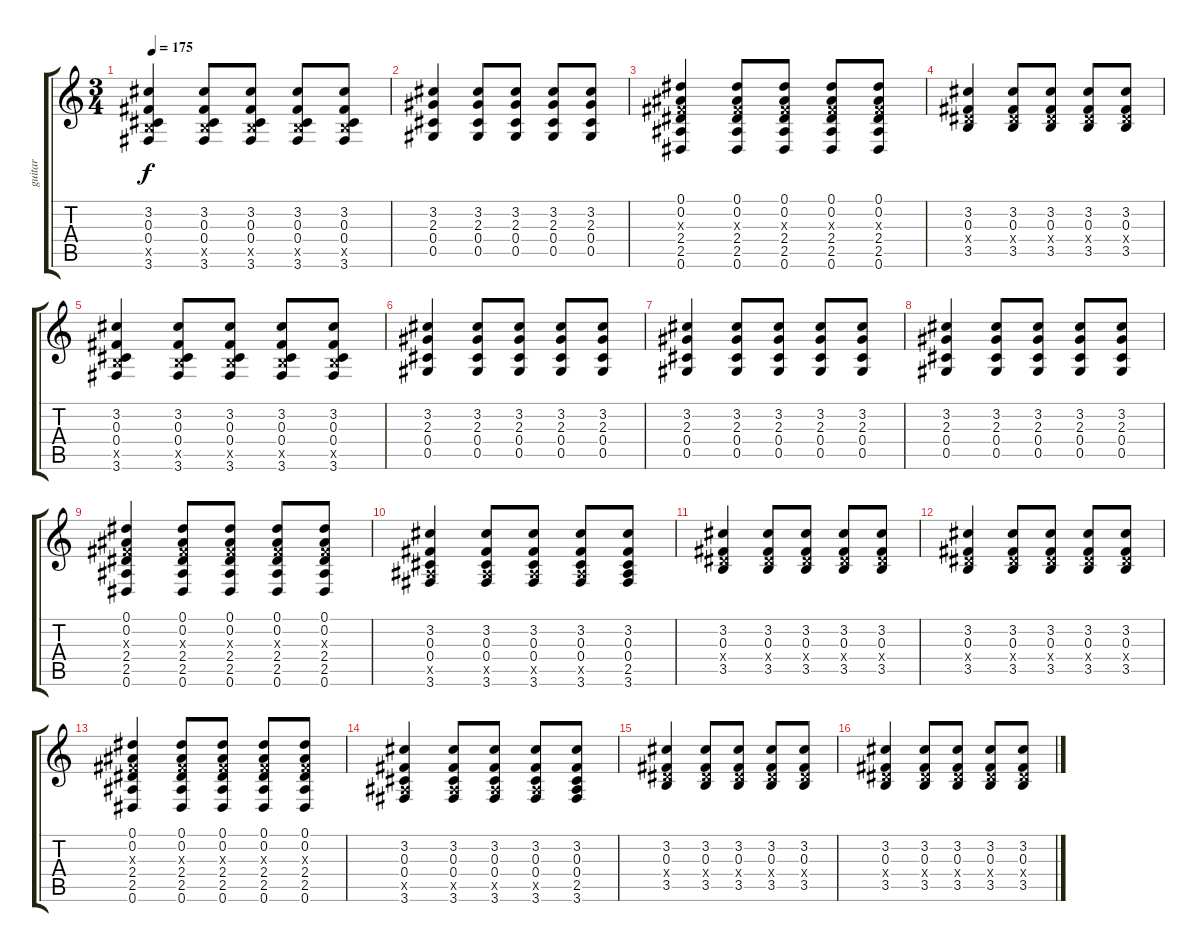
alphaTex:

\track ("guitar" "guitar") {instrument acousticguitarsteel}
\staff {score tabs}
\tuning (Eb4 Bb3 Gb3 Db3 Ab2 Eb2) {hide}
\ts (3 4)
\tempo 175
\clef g2
\ks c
(3.2 0.3 0.4 3.5{x} 3.6).4{dy f} (3.2 0.3 0.4 3.5{x} 3.6).8 (3.2 0.3 0.4 3.5{x} 3.6).8 (3.2 0.3 0.4 3.5{x} 3.6).8 (3.2 0.3 0.4 3.5{x} 3.6).8 |
(3.2 2.3 0.4 0.5).4 (3.2 2.3 0.4 0.5).8 (3.2 2.3 0.4 0.5).8 (3.2 2.3 0.4 0.5).8 (3.2 2.3 0.4 0.5).8 |
(0.1 0.2 0.3{x} 2.4 2.5 0.6).4 (0.1 0.2 0.3{x} 2.4 2.5 0.6).8 (0.1 0.2 0.3{x} 2.4 2.5 0.6).8 (0.1 0.2 0.3{x} 2.4 2.5 0.6).8 (0.1 0.2 0.3{x} 2.4 2.5 0.6).8 |
(3.2 0.3 2.4{x} 3.5).4 (3.2 0.3 2.4{x} 3.5).8 (3.2 0.3 2.4{x} 3.5).8 (3.2 0.3 2.4{x} 3.5).8 (3.2 0.3 2.4{x} 3.5).8 |
(3.2 0.3 0.4 3.5{x} 3.6).4 (3.2 0.3 0.4 3.5{x} 3.6).8 (3.2 0.3 0.4 3.5{x} 3.6).8 (3.2 0.3 0.4 3.5{x} 3.6).8 (3.2 0.3 0.4 3.5{x} 3.6).8 |
(3.2 2.3 0.4 0.5).4 (3.2 2.3 0.4 0.5).8 (3.2 2.3 0.4 0.5).8 (3.2 2.3 0.4 0.5).8 (3.2 2.3 0.4 0.5).8 |
(3.2 2.3 0.4 0.5).4 (3.2 2.3 0.4 0.5).8 (3.2 2.3 0.4 0.5).8 (3.2 2.3 0.4 0.5).8 (3.2 2.3 0.4 0.5).8 |
(3.2 2.3 0.4 0.5).4 (3.2 2.3 0.4 0.5).8 (3.2 2.3 0.4 0.5).8 (3.2 2.3 0.4 0.5).8 (3.2 2.3 0.4 0.5).8 |
(0.1 0.2 0.3{x} 2.4 2.5 0.6).4 (0.1 0.2 0.3{x} 2.4 2.5 0.6).8 (0.1 0.2 0.3{x} 2.4 2.5 0.6).8 (0.1 0.2 0.3{x} 2.4 2.5 0.6).8 (0.1 0.2 0.3{x} 2.4 2.5 0.6).8 |
(3.2 0.3 0.4 2.5{x} 3.6).4 (3.2 0.3 0.4 2.5{x} 3.6).8 (3.2 0.3 0.4 2.5{x} 3.6).8 (3.2 0.3 0.4 2.5{x} 3.6).8 (3.2 0.3 0.4 2.5 3.6).8 |
(3.2 0.3 2.4{x} 3.5).4 (3.2 0.3 2.4{x} 3.5).8 (3.2 0.3 2.4{x} 3.5).8 (3.2 0.3 2.4{x} 3.5).8 (3.2 0.3 2.4{x} 3.5).8 |
(3.2 0.3 2.4{x} 3.5).4 (3.2 0.3 2.4{x} 3.5).8 (3.2 0.3 2.4{x} 3.5).8 (3.2 0.3 2.4{x} 3.5).8 (3.2 0.3 2.4{x} 3.5).8 |
(0.1 0.2 0.3{x} 2.4 2.5 0.6).4 (0.1 0.2 0.3{x} 2.4 2.5 0.6).8 (0.1 0.2 0.3{x} 2.4 2.5 0.6).8 (0.1 0.2 0.3{x} 2.4 2.5 0.6).8 (0.1 0.2 0.3{x} 2.4 2.5 0.6).8 |
(3.2 0.3 0.4 2.5{x} 3.6).4 (3.2 0.3 0.4 2.5{x} 3.6).8 (3.2 0.3 0.4 2.5{x} 3.6).8 (3.2 0.3 0.4 2.5{x} 3.6).8 (3.2 0.3 0.4 2.5 3.6).8 |
(3.2 0.3 2.4{x} 3.5).4 (3.2 0.3 2.4{x} 3.5).8 (3.2 0.3 2.4{x} 3.5).8 (3.2 0.3 2.4{x} 3.5).8 (3.2 0.3 2.4{x} 3.5).8 |
(3.2 0.3 2.4{x} 3.5).4 (3.2 0.3 2.4{x} 3.5).8 (3.2 0.3 2.4{x} 3.5).8 (3.2 0.3 2.4{x} 3.5).8 (3.2 0.3 2.4{x} 3.5).8
